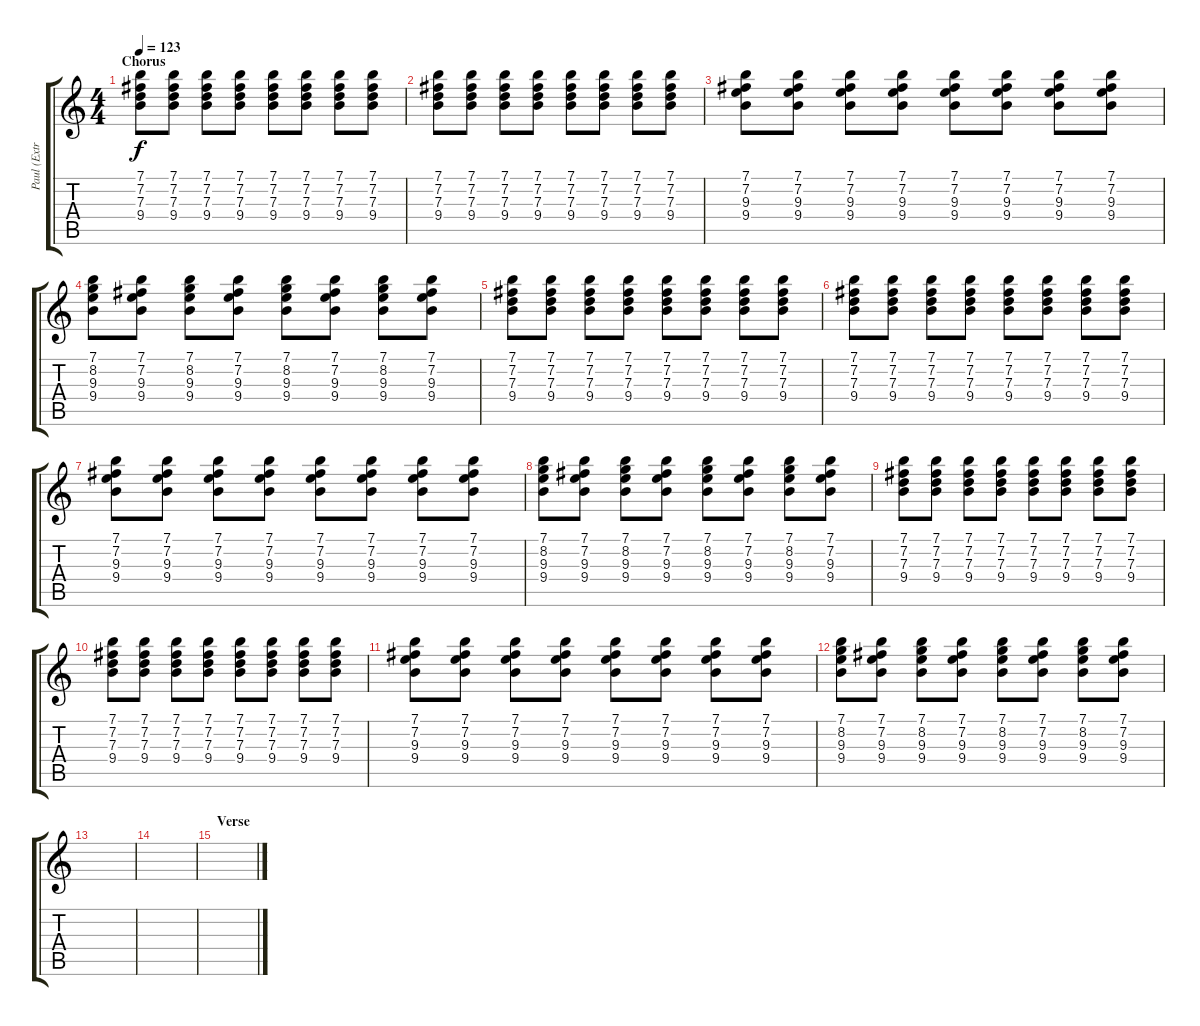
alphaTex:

\track ("Paul (Extra Guitar)" "Paul (Extr") {instrument overdrivenguitar}
\staff {score tabs}
\tuning (E4 B3 G3 D3 A2 E2) {hide}
\ts (4 4)
\section ("" "Chorus")
\tempo 123
\clef g2
\ks c
(7.1 7.2 7.3 9.4).8{dy f} (7.1 7.2 7.3 9.4).8 (7.1 7.2 7.3 9.4).8 (7.1 7.2 7.3 9.4).8 (7.1 7.2 7.3 9.4).8 (7.1 7.2 7.3 9.4).8 (7.1 7.2 7.3 9.4).8 (7.1 7.2 7.3 9.4).8 |
(7.1 7.2 7.3 9.4).8 (7.1 7.2 7.3 9.4).8 (7.1 7.2 7.3 9.4).8 (7.1 7.2 7.3 9.4).8 (7.1 7.2 7.3 9.4).8 (7.1 7.2 7.3 9.4).8 (7.1 7.2 7.3 9.4).8 (7.1 7.2 7.3 9.4).8 |
(7.1 7.2 9.3 9.4).8 (7.1 7.2 9.3 9.4).8 (7.1 7.2 9.3 9.4).8 (7.1 7.2 9.3 9.4).8 (7.1 7.2 9.3 9.4).8 (7.1 7.2 9.3 9.4).8 (7.1 7.2 9.3 9.4).8 (7.1 7.2 9.3 9.4).8 |
(7.1 8.2 9.3 9.4).8 (7.1 7.2 9.3 9.4).8 (7.1 8.2 9.3 9.4).8 (7.1 7.2 9.3 9.4).8 (7.1 8.2 9.3 9.4).8 (7.1 7.2 9.3 9.4).8 (7.1 8.2 9.3 9.4).8 (7.1 7.2 9.3 9.4).8 |
(7.1 7.2 7.3 9.4).8 (7.1 7.2 7.3 9.4).8 (7.1 7.2 7.3 9.4).8 (7.1 7.2 7.3 9.4).8 (7.1 7.2 7.3 9.4).8 (7.1 7.2 7.3 9.4).8 (7.1 7.2 7.3 9.4).8 (7.1 7.2 7.3 9.4).8 |
(7.1 7.2 7.3 9.4).8 (7.1 7.2 7.3 9.4).8 (7.1 7.2 7.3 9.4).8 (7.1 7.2 7.3 9.4).8 (7.1 7.2 7.3 9.4).8 (7.1 7.2 7.3 9.4).8 (7.1 7.2 7.3 9.4).8 (7.1 7.2 7.3 9.4).8 |
(7.1 7.2 9.3 9.4).8 (7.1 7.2 9.3 9.4).8 (7.1 7.2 9.3 9.4).8 (7.1 7.2 9.3 9.4).8 (7.1 7.2 9.3 9.4).8 (7.1 7.2 9.3 9.4).8 (7.1 7.2 9.3 9.4).8 (7.1 7.2 9.3 9.4).8 |
(7.1 8.2 9.3 9.4).8 (7.1 7.2 9.3 9.4).8 (7.1 8.2 9.3 9.4).8 (7.1 7.2 9.3 9.4).8 (7.1 8.2 9.3 9.4).8 (7.1 7.2 9.3 9.4).8 (7.1 8.2 9.3 9.4).8 (7.1 7.2 9.3 9.4).8 |
(7.1 7.2 7.3 9.4).8 (7.1 7.2 7.3 9.4).8 (7.1 7.2 7.3 9.4).8 (7.1 7.2 7.3 9.4).8 (7.1 7.2 7.3 9.4).8 (7.1 7.2 7.3 9.4).8 (7.1 7.2 7.3 9.4).8 (7.1 7.2 7.3 9.4).8 |
(7.1 7.2 7.3 9.4).8 (7.1 7.2 7.3 9.4).8 (7.1 7.2 7.3 9.4).8 (7.1 7.2 7.3 9.4).8 (7.1 7.2 7.3 9.4).8 (7.1 7.2 7.3 9.4).8 (7.1 7.2 7.3 9.4).8 (7.1 7.2 7.3 9.4).8 |
(7.1 7.2 9.3 9.4).8 (7.1 7.2 9.3 9.4).8 (7.1 7.2 9.3 9.4).8 (7.1 7.2 9.3 9.4).8 (7.1 7.2 9.3 9.4).8 (7.1 7.2 9.3 9.4).8 (7.1 7.2 9.3 9.4).8 (7.1 7.2 9.3 9.4).8 |
(7.1 8.2 9.3 9.4).8 (7.1 7.2 9.3 9.4).8 (7.1 8.2 9.3 9.4).8 (7.1 7.2 9.3 9.4).8 (7.1 8.2 9.3 9.4).8 (7.1 7.2 9.3 9.4).8 (7.1 8.2 9.3 9.4).8 (7.1 7.2 9.3 9.4).8 |
|
|
\section ("" "Verse")
